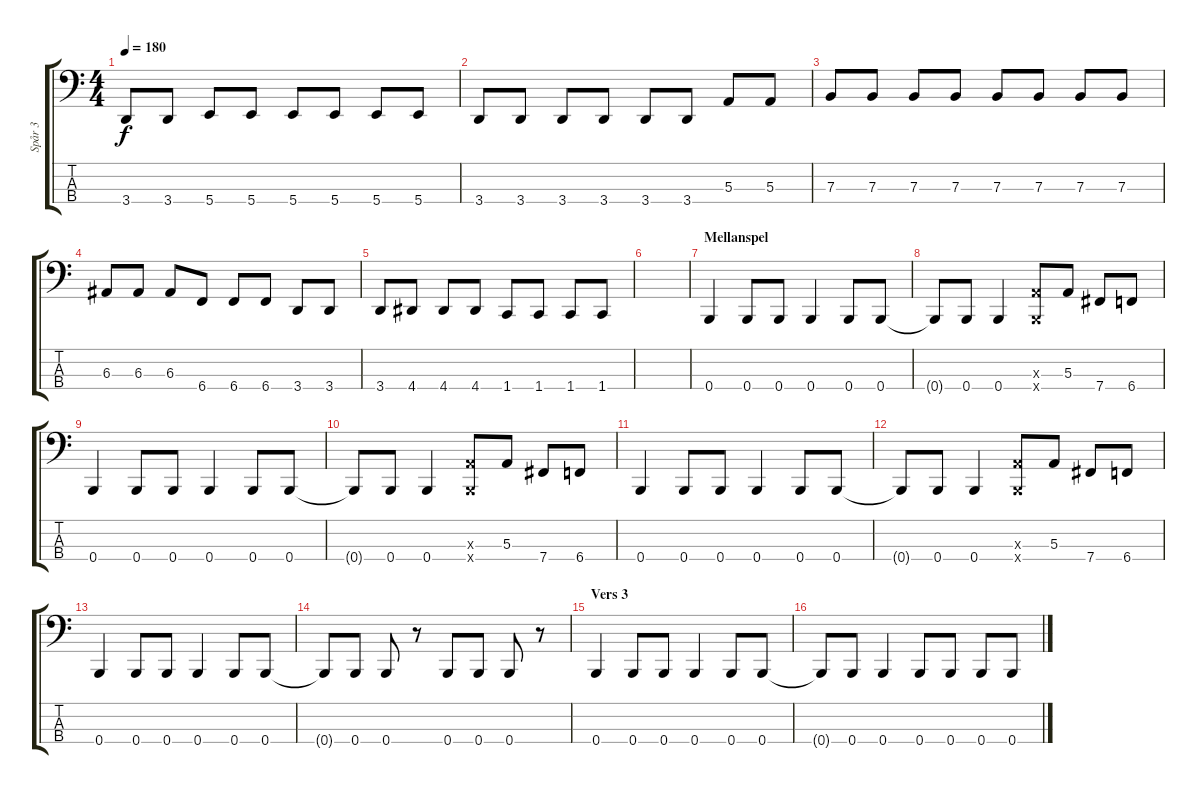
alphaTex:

\track ("Spår 3" "Spår 3") {instrument electricbassfinger}
\staff {score tabs}
\tuning (D2 A1 E1 B0) {hide}
\ts (4 4)
\tempo 180
\clef f4
\ks c
3.4.8{dy f} 3.4.8 5.4.8 5.4.8 5.4.8 5.4.8 5.4.8 5.4.8 |
3.4.8 3.4.8 3.4.8 3.4.8 3.4.8 3.4.8 5.3.8 5.3.8 |
7.3.8 7.3.8 7.3.8 7.3.8 7.3.8 7.3.8 7.3.8 7.3.8 |
6.3.8 6.3.8 6.3.8 6.4.8 6.4.8 6.4.8 3.4.8 3.4.8 |
3.4.8 4.4.8 4.4.8 4.4.8 1.4.8 1.4.8 1.4.8 1.4.8 |
|
\section ("" "Mellanspel")
0.4.4 0.4.8 0.4.8 0.4.4 0.4.8 0.4.8 |
0.4{t}.8 0.4.8 0.4.4 (5.3{x} 0.4{x}).8 5.3.8 7.4.8 6.4.8 |
0.4.4 0.4.8 0.4.8 0.4.4 0.4.8 0.4.8 |
0.4{t}.8 0.4.8 0.4.4 (5.3{x} 0.4{x}).8 5.3.8 7.4.8 6.4.8 |
0.4.4 0.4.8 0.4.8 0.4.4 0.4.8 0.4.8 |
0.4{t}.8 0.4.8 0.4.4 (5.3{x} 0.4{x}).8 5.3.8 7.4.8 6.4.8 |
0.4.4 0.4.8 0.4.8 0.4.4 0.4.8 0.4.8 |
0.4{t}.8 0.4.8 0.4.8 r.8 0.4.8 0.4.8 0.4.8 r.8 |
\section ("" "Vers 3")
0.4.4 0.4.8 0.4.8 0.4.4 0.4.8 0.4.8 |
0.4{t}.8 0.4.8 0.4.4 0.4.8 0.4.8 0.4.8 0.4.8
